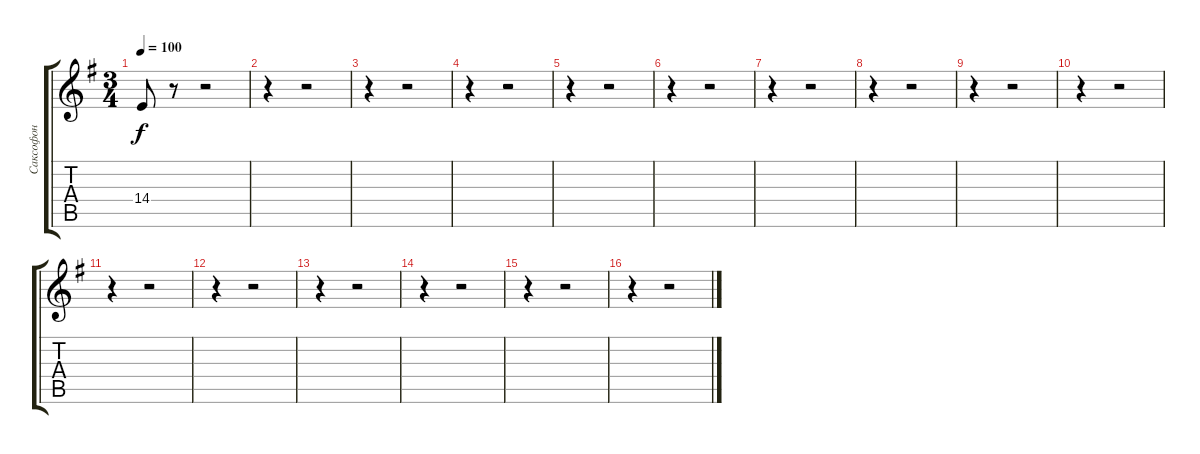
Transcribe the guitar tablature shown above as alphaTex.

\track ("Саксофон" "Саксофон") {instrument altosax}
\staff {score tabs}
\tuning (E4 B3 G3 D3 A2 E2) {hide}
\ts (3 4)
\tempo 100
\clef g2
\ks eminor
14.4{t}.8{dy f} r.8 r.2 |
r.4 r.2 |
r.4 r.2 |
r.4 r.2 |
r.4 r.2 |
r.4 r.2 |
r.4 r.2 |
r.4 r.2 |
r.4 r.2 |
r.4 r.2 |
r.4 r.2 |
r.4 r.2 |
r.4 r.2 |
r.4 r.2 |
r.4 r.2 |
r.4 r.2
